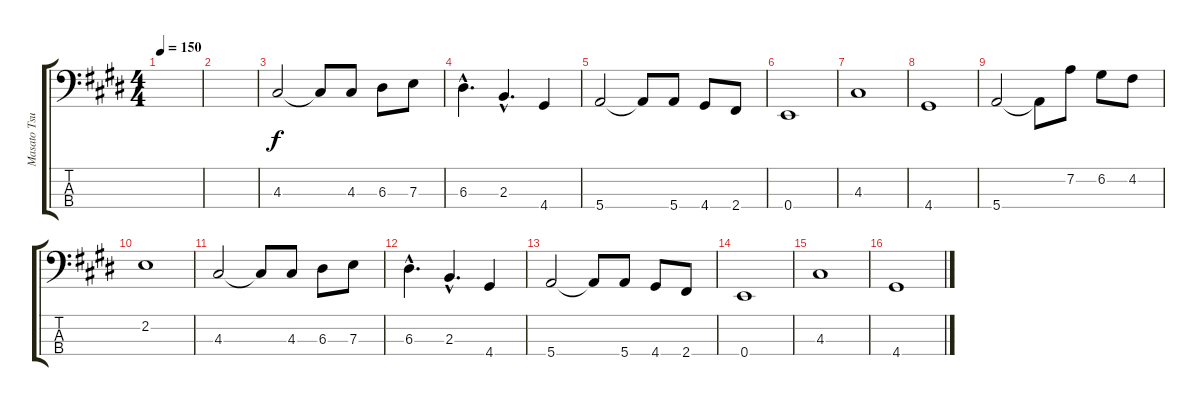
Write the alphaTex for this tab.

\track ("Masato Tsuya" "Masato Tsu") {instrument electricbassfinger}
\staff {score tabs}
\tuning (G2 D2 A1 E1) {hide}
\ts (4 4)
\tempo 150
\clef f4
\ks c#minor
|
|
4.3.2 4.3{t}.8 4.3.8 6.3.8 7.3.8 |
6.3{hac}.4{d} 2.3{hac}.4{d} 4.4.4 |
5.4.2 5.4{t}.8 5.4.8 4.4.8 2.4.8 |
0.4.1 |
4.3.1 |
4.4.1 |
5.4.2 5.4{t}.8 7.2.8 6.2.8 4.2.8 |
2.2.1 |
4.3.2 4.3{t}.8 4.3.8 6.3.8 7.3.8 |
6.3{hac}.4{d} 2.3{hac}.4{d} 4.4.4 |
5.4.2 5.4{t}.8 5.4.8 4.4.8 2.4.8 |
0.4.1 |
4.3.1 |
4.4.1
